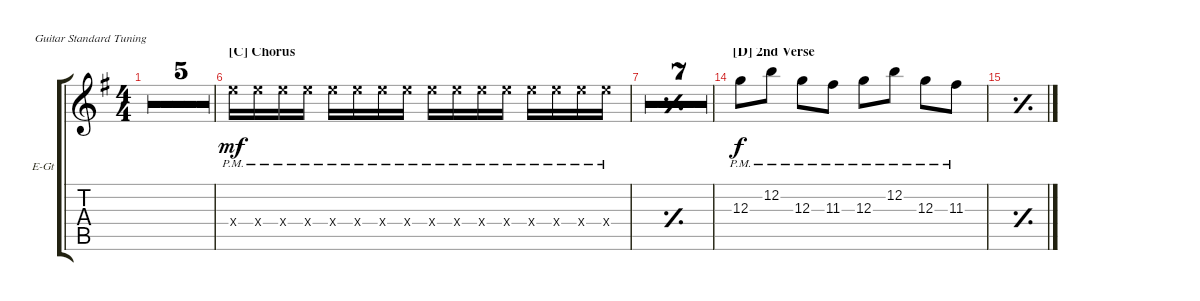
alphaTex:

\defaultSystemsLayout 4
\bracketExtendMode groupsimilarinstruments
\firstSystemTrackNameOrientation horizontal
\otherSystemsTrackNameOrientation horizontal
\track ("Jamie Cook Gtr.1" "E-Gt") {multiBarRest instrument electricguitarclean}
\staff {score tabs}
\tuning (E4 B3 G3 D3 A2 E2)
\ts (4 4)
\tempo 90
\clef g2
\ks g
r.1{dy f} |
r.1 |
r.1 |
r.1 |
r.1 |
\section ("C" "Chorus")
14.4{pm x}.16{dy mf} 14.4{pm x}.16 14.4{pm x}.16 14.4{pm x}.16 14.4{pm x}.16 14.4{pm x}.16 14.4{pm x}.16 14.4{pm x}.16 14.4{pm x}.16 14.4{pm x}.16 14.4{pm x}.16 14.4{pm x}.16 14.4{pm x}.16 14.4{pm x}.16 14.4{pm x}.16 14.4{pm x}.16 |
\simile simple
|
|
|
|
|
|
\simile none
r.1 |
\section ("D" "2nd Verse")
12.3{pm}.8{dy f} 12.2{pm}.8 12.3{pm}.8 11.3{pm}.8 12.3{pm}.8 12.2{pm}.8 12.3{pm}.8 11.3{pm}.8 |
\simile simple
